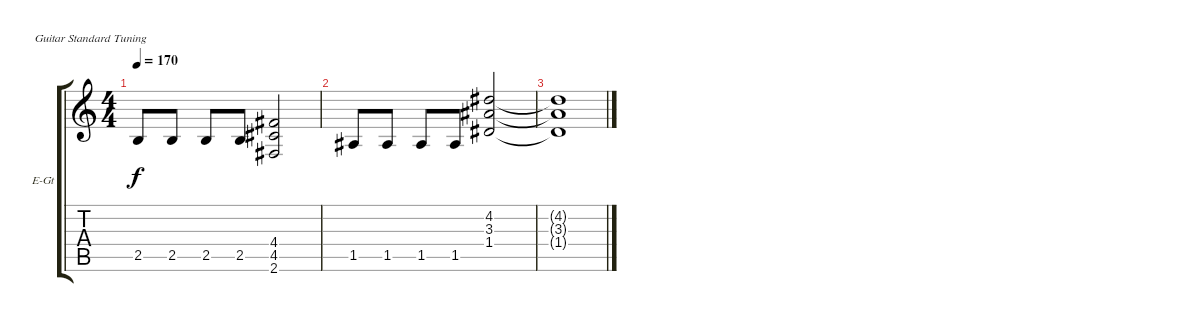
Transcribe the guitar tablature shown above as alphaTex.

\defaultSystemsLayout 4
\bracketExtendMode groupsimilarinstruments
\firstSystemTrackNameOrientation horizontal
\otherSystemsTrackNameOrientation horizontal
\track ("Первая гитара (Distortion)" "E-Gt") {instrument overdrivenguitar}
\staff {score tabs}
\tuning (E4 B3 G3 D3 A2 E2)
\ts (4 4)
\tempo 170
\clef g2
\ks c
2.5.8{dy f} 2.5.8 2.5.8 2.5.8 (4.4 4.5 2.6).2 |
1.5.8 1.5.8 1.5.8 1.5.8 (4.2 3.3 1.4).2 |
(4.2{t} 3.3{t} 1.4{t}).1
